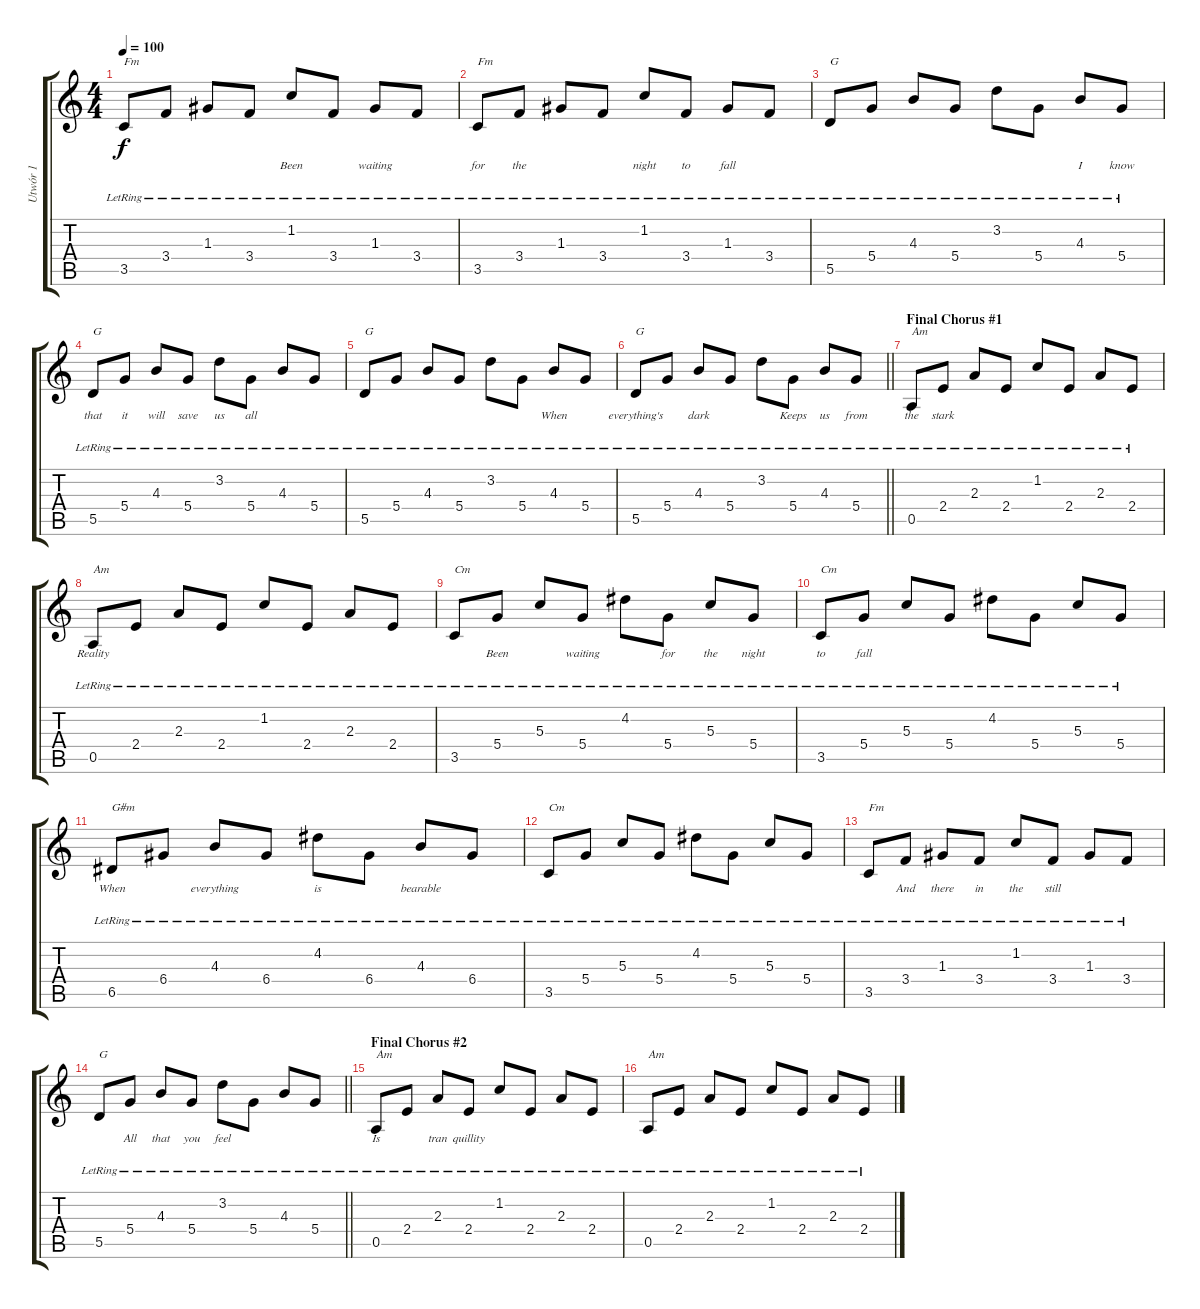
\track ("Utwór 1" "Utwór 1") {instrument acousticguitarsteel}
\staff {score tabs}
\tuning (E4 B3 G3 D3 A2 E2) {hide}
\ts (4 4)
\tempo 100
\clef g2
\ks c
3.5{lr}.8{txt "Fm" lyrics (0 "") lyrics (1 "") lyrics (2 "") lyrics (3 "") lyrics (4 "") dy f} 3.4{lr}.8{lyrics (0 "") lyrics (1 "") lyrics (2 "") lyrics (3 "") lyrics (4 "")} 1.3{lr}.8{lyrics (0 "") lyrics (1 "") lyrics (2 "") lyrics (3 "") lyrics (4 "")} 3.4{lr}.8{lyrics (0 "") lyrics (1 "") lyrics (2 "") lyrics (3 "") lyrics (4 "")} 1.2{lr}.8{lyrics (0 "Been") lyrics (1 "") lyrics (2 "") lyrics (3 "") lyrics (4 "")} 3.4{lr}.8{lyrics (0 "") lyrics (1 "") lyrics (2 "") lyrics (3 "") lyrics (4 "")} 1.3{lr}.8{lyrics (0 "waiting") lyrics (1 "") lyrics (2 "") lyrics (3 "") lyrics (4 "")} 3.4{lr}.8{lyrics (0 "") lyrics (1 "") lyrics (2 "") lyrics (3 "") lyrics (4 "")} |
3.5{lr}.8{txt "Fm" lyrics (0 "for") lyrics (1 "") lyrics (2 "") lyrics (3 "") lyrics (4 "")} 3.4{lr}.8{lyrics (0 "the") lyrics (1 "") lyrics (2 "") lyrics (3 "") lyrics (4 "")} 1.3{lr}.8{lyrics (0 "") lyrics (1 "") lyrics (2 "") lyrics (3 "") lyrics (4 "")} 3.4{lr}.8{lyrics (0 "") lyrics (1 "") lyrics (2 "") lyrics (3 "") lyrics (4 "")} 1.2{lr}.8{lyrics (0 "night") lyrics (1 "") lyrics (2 "") lyrics (3 "") lyrics (4 "")} 3.4{lr}.8{lyrics (0 "to") lyrics (1 "") lyrics (2 "") lyrics (3 "") lyrics (4 "")} 1.3{lr}.8{lyrics (0 "fall") lyrics (1 "") lyrics (2 "") lyrics (3 "") lyrics (4 "")} 3.4{lr}.8{lyrics (0 "") lyrics (1 "") lyrics (2 "") lyrics (3 "") lyrics (4 "")} |
5.5{lr}.8{txt "G" lyrics (0 "") lyrics (1 "") lyrics (2 "") lyrics (3 "") lyrics (4 "")} 5.4{lr}.8{lyrics (0 "") lyrics (1 "") lyrics (2 "") lyrics (3 "") lyrics (4 "")} 4.3{lr}.8{lyrics (0 "") lyrics (1 "") lyrics (2 "") lyrics (3 "") lyrics (4 "")} 5.4{lr}.8{lyrics (0 "") lyrics (1 "") lyrics (2 "") lyrics (3 "") lyrics (4 "")} 3.2{lr}.8{lyrics (0 "") lyrics (1 "") lyrics (2 "") lyrics (3 "") lyrics (4 "")} 5.4{lr}.8{lyrics (0 "") lyrics (1 "") lyrics (2 "") lyrics (3 "") lyrics (4 "")} 4.3{lr}.8{lyrics (0 "I") lyrics (1 "") lyrics (2 "") lyrics (3 "") lyrics (4 "")} 5.4{lr}.8{lyrics (0 "know") lyrics (1 "") lyrics (2 "") lyrics (3 "") lyrics (4 "")} |
5.5{lr}.8{txt "G" lyrics (0 "that") lyrics (1 "") lyrics (2 "") lyrics (3 "") lyrics (4 "")} 5.4{lr}.8{lyrics (0 "it") lyrics (1 "") lyrics (2 "") lyrics (3 "") lyrics (4 "")} 4.3{lr}.8{lyrics (0 "will") lyrics (1 "") lyrics (2 "") lyrics (3 "") lyrics (4 "")} 5.4{lr}.8{lyrics (0 "save") lyrics (1 "") lyrics (2 "") lyrics (3 "") lyrics (4 "")} 3.2{lr}.8{lyrics (0 "us") lyrics (1 "") lyrics (2 "") lyrics (3 "") lyrics (4 "")} 5.4{lr}.8{lyrics (0 "all") lyrics (1 "") lyrics (2 "") lyrics (3 "") lyrics (4 "")} 4.3{lr}.8{lyrics (0 "") lyrics (1 "") lyrics (2 "") lyrics (3 "") lyrics (4 "")} 5.4{lr}.8{lyrics (0 "") lyrics (1 "") lyrics (2 "") lyrics (3 "") lyrics (4 "")} |
5.5{lr}.8{txt "G" lyrics (0 "") lyrics (1 "") lyrics (2 "") lyrics (3 "") lyrics (4 "")} 5.4{lr}.8{lyrics (0 "") lyrics (1 "") lyrics (2 "") lyrics (3 "") lyrics (4 "")} 4.3{lr}.8{lyrics (0 "") lyrics (1 "") lyrics (2 "") lyrics (3 "") lyrics (4 "")} 5.4{lr}.8{lyrics (0 "") lyrics (1 "") lyrics (2 "") lyrics (3 "") lyrics (4 "")} 3.2{lr}.8{lyrics (0 "") lyrics (1 "") lyrics (2 "") lyrics (3 "") lyrics (4 "")} 5.4{lr}.8{lyrics (0 "") lyrics (1 "") lyrics (2 "") lyrics (3 "") lyrics (4 "")} 4.3{lr}.8{lyrics (0 "When") lyrics (1 "") lyrics (2 "") lyrics (3 "") lyrics (4 "")} 5.4{lr}.8{lyrics (0 "") lyrics (1 "") lyrics (2 "") lyrics (3 "") lyrics (4 "")} |
\barLineRight lightlight
5.5{lr}.8{txt "G" lyrics (0 "everything's") lyrics (1 "") lyrics (2 "") lyrics (3 "") lyrics (4 "")} 5.4{lr}.8{lyrics (0 "") lyrics (1 "") lyrics (2 "") lyrics (3 "") lyrics (4 "")} 4.3{lr}.8{lyrics (0 "dark") lyrics (1 "") lyrics (2 "") lyrics (3 "") lyrics (4 "")} 5.4{lr}.8{lyrics (0 "") lyrics (1 "") lyrics (2 "") lyrics (3 "") lyrics (4 "")} 3.2{lr}.8{lyrics (0 "") lyrics (1 "") lyrics (2 "") lyrics (3 "") lyrics (4 "")} 5.4{lr}.8{lyrics (0 "Keeps") lyrics (1 "") lyrics (2 "") lyrics (3 "") lyrics (4 "")} 4.3{lr}.8{lyrics (0 "us") lyrics (1 "") lyrics (2 "") lyrics (3 "") lyrics (4 "")} 5.4{lr}.8{lyrics (0 "from") lyrics (1 "") lyrics (2 "") lyrics (3 "") lyrics (4 "")} |
\section ("" "Final Chorus #1")
0.5{lr}.8{txt "Am" lyrics (0 "the") lyrics (1 "") lyrics (2 "") lyrics (3 "") lyrics (4 "")} 2.4{lr}.8{lyrics (0 "stark") lyrics (1 "") lyrics (2 "") lyrics (3 "") lyrics (4 "")} 2.3{lr}.8{lyrics (0 "") lyrics (1 "") lyrics (2 "") lyrics (3 "") lyrics (4 "")} 2.4{lr}.8{lyrics (0 "") lyrics (1 "") lyrics (2 "") lyrics (3 "") lyrics (4 "")} 1.2{lr}.8{lyrics (0 "") lyrics (1 "") lyrics (2 "") lyrics (3 "") lyrics (4 "")} 2.4{lr}.8{lyrics (0 "") lyrics (1 "") lyrics (2 "") lyrics (3 "") lyrics (4 "")} 2.3{lr}.8{lyrics (0 "") lyrics (1 "") lyrics (2 "") lyrics (3 "") lyrics (4 "")} 2.4{lr}.8{lyrics (0 "") lyrics (1 "") lyrics (2 "") lyrics (3 "") lyrics (4 "")} |
0.5{lr}.8{txt "Am" lyrics (0 "Reality") lyrics (1 "") lyrics (2 "") lyrics (3 "") lyrics (4 "")} 2.4{lr}.8{lyrics (0 "") lyrics (1 "") lyrics (2 "") lyrics (3 "") lyrics (4 "")} 2.3{lr}.8{lyrics (0 "") lyrics (1 "") lyrics (2 "") lyrics (3 "") lyrics (4 "")} 2.4{lr}.8{lyrics (0 "") lyrics (1 "") lyrics (2 "") lyrics (3 "") lyrics (4 "")} 1.2{lr}.8{lyrics (0 "") lyrics (1 "") lyrics (2 "") lyrics (3 "") lyrics (4 "")} 2.4{lr}.8{lyrics (0 "") lyrics (1 "") lyrics (2 "") lyrics (3 "") lyrics (4 "")} 2.3{lr}.8{lyrics (0 "") lyrics (1 "") lyrics (2 "") lyrics (3 "") lyrics (4 "")} 2.4{lr}.8{lyrics (0 "") lyrics (1 "") lyrics (2 "") lyrics (3 "") lyrics (4 "")} |
3.5{lr}.8{txt "Cm" lyrics (0 "") lyrics (1 "") lyrics (2 "") lyrics (3 "") lyrics (4 "")} 5.4{lr}.8{lyrics (0 "Been") lyrics (1 "") lyrics (2 "") lyrics (3 "") lyrics (4 "")} 5.3{lr}.8{lyrics (0 "") lyrics (1 "") lyrics (2 "") lyrics (3 "") lyrics (4 "")} 5.4{lr}.8{lyrics (0 "waiting") lyrics (1 "") lyrics (2 "") lyrics (3 "") lyrics (4 "")} 4.2{lr}.8{lyrics (0 "") lyrics (1 "") lyrics (2 "") lyrics (3 "") lyrics (4 "")} 5.4{lr}.8{lyrics (0 "for") lyrics (1 "") lyrics (2 "") lyrics (3 "") lyrics (4 "")} 5.3{lr}.8{lyrics (0 "the") lyrics (1 "") lyrics (2 "") lyrics (3 "") lyrics (4 "")} 5.4{lr}.8{lyrics (0 "night") lyrics (1 "") lyrics (2 "") lyrics (3 "") lyrics (4 "")} |
3.5{lr}.8{txt "Cm" lyrics (0 "to") lyrics (1 "") lyrics (2 "") lyrics (3 "") lyrics (4 "")} 5.4{lr}.8{lyrics (0 "fall") lyrics (1 "") lyrics (2 "") lyrics (3 "") lyrics (4 "")} 5.3{lr}.8{lyrics (0 "") lyrics (1 "") lyrics (2 "") lyrics (3 "") lyrics (4 "")} 5.4{lr}.8{lyrics (0 "") lyrics (1 "") lyrics (2 "") lyrics (3 "") lyrics (4 "")} 4.2{lr}.8{lyrics (0 "") lyrics (1 "") lyrics (2 "") lyrics (3 "") lyrics (4 "")} 5.4{lr}.8{lyrics (0 "") lyrics (1 "") lyrics (2 "") lyrics (3 "") lyrics (4 "")} 5.3{lr}.8{lyrics (0 "") lyrics (1 "") lyrics (2 "") lyrics (3 "") lyrics (4 "")} 5.4{lr}.8{lyrics (0 "") lyrics (1 "") lyrics (2 "") lyrics (3 "") lyrics (4 "")} |
6.5{lr}.8{txt "G#m" lyrics (0 "When") lyrics (1 "") lyrics (2 "") lyrics (3 "") lyrics (4 "")} 6.4{lr}.8{lyrics (0 "") lyrics (1 "") lyrics (2 "") lyrics (3 "") lyrics (4 "")} 4.3{lr}.8{lyrics (0 "everything") lyrics (1 "") lyrics (2 "") lyrics (3 "") lyrics (4 "")} 6.4{lr}.8{lyrics (0 "") lyrics (1 "") lyrics (2 "") lyrics (3 "") lyrics (4 "")} 4.2{lr}.8{lyrics (0 "is") lyrics (1 "") lyrics (2 "") lyrics (3 "") lyrics (4 "")} 6.4{lr}.8{lyrics (0 "") lyrics (1 "") lyrics (2 "") lyrics (3 "") lyrics (4 "")} 4.3{lr}.8{lyrics (0 "bearable") lyrics (1 "") lyrics (2 "") lyrics (3 "") lyrics (4 "")} 6.4{lr}.8{lyrics (0 "") lyrics (1 "") lyrics (2 "") lyrics (3 "") lyrics (4 "")} |
3.5{lr}.8{txt "Cm" lyrics (0 "") lyrics (1 "") lyrics (2 "") lyrics (3 "") lyrics (4 "")} 5.4{lr}.8{lyrics (0 "") lyrics (1 "") lyrics (2 "") lyrics (3 "") lyrics (4 "")} 5.3{lr}.8{lyrics (0 "") lyrics (1 "") lyrics (2 "") lyrics (3 "") lyrics (4 "")} 5.4{lr}.8{lyrics (0 "") lyrics (1 "") lyrics (2 "") lyrics (3 "") lyrics (4 "")} 4.2{lr}.8{lyrics (0 "") lyrics (1 "") lyrics (2 "") lyrics (3 "") lyrics (4 "")} 5.4{lr}.8{lyrics (0 "") lyrics (1 "") lyrics (2 "") lyrics (3 "") lyrics (4 "")} 5.3{lr}.8{lyrics (0 "") lyrics (1 "") lyrics (2 "") lyrics (3 "") lyrics (4 "")} 5.4{lr}.8{lyrics (0 "") lyrics (1 "") lyrics (2 "") lyrics (3 "") lyrics (4 "")} |
3.5{lr}.8{txt "Fm" lyrics (0 "") lyrics (1 "") lyrics (2 "") lyrics (3 "") lyrics (4 "")} 3.4{lr}.8{lyrics (0 "And") lyrics (1 "") lyrics (2 "") lyrics (3 "") lyrics (4 "")} 1.3{lr}.8{lyrics (0 "there") lyrics (1 "") lyrics (2 "") lyrics (3 "") lyrics (4 "")} 3.4{lr}.8{lyrics (0 "in") lyrics (1 "") lyrics (2 "") lyrics (3 "") lyrics (4 "")} 1.2{lr}.8{lyrics (0 "the") lyrics (1 "") lyrics (2 "") lyrics (3 "") lyrics (4 "")} 3.4{lr}.8{lyrics (0 "still") lyrics (1 "") lyrics (2 "") lyrics (3 "") lyrics (4 "")} 1.3{lr}.8{lyrics (0 "") lyrics (1 "") lyrics (2 "") lyrics (3 "") lyrics (4 "")} 3.4{lr}.8{lyrics (0 "") lyrics (1 "") lyrics (2 "") lyrics (3 "") lyrics (4 "")} |
\barLineRight lightlight
5.5{lr}.8{txt "G" lyrics (0 "") lyrics (1 "") lyrics (2 "") lyrics (3 "") lyrics (4 "")} 5.4{lr}.8{lyrics (0 "All") lyrics (1 "") lyrics (2 "") lyrics (3 "") lyrics (4 "")} 4.3{lr}.8{lyrics (0 "that") lyrics (1 "") lyrics (2 "") lyrics (3 "") lyrics (4 "")} 5.4{lr}.8{lyrics (0 "you") lyrics (1 "") lyrics (2 "") lyrics (3 "") lyrics (4 "")} 3.2{lr}.8{lyrics (0 "feel") lyrics (1 "") lyrics (2 "") lyrics (3 "") lyrics (4 "")} 5.4{lr}.8{lyrics (0 "") lyrics (1 "") lyrics (2 "") lyrics (3 "") lyrics (4 "")} 4.3{lr}.8{lyrics (0 "") lyrics (1 "") lyrics (2 "") lyrics (3 "") lyrics (4 "")} 5.4{lr}.8{lyrics (0 "") lyrics (1 "") lyrics (2 "") lyrics (3 "") lyrics (4 "")} |
\section ("" "Final Chorus #2")
0.5{lr}.8{txt "Am" lyrics (0 "Is") lyrics (1 "") lyrics (2 "") lyrics (3 "") lyrics (4 "")} 2.4{lr}.8{lyrics (0 "") lyrics (1 "") lyrics (2 "") lyrics (3 "") lyrics (4 "")} 2.3{lr}.8{lyrics (0 "tran") lyrics (1 "") lyrics (2 "") lyrics (3 "") lyrics (4 "")} 2.4{lr}.8{lyrics (0 "quillity") lyrics (1 "") lyrics (2 "") lyrics (3 "") lyrics (4 "")} 1.2{lr}.8{lyrics (0 "") lyrics (1 "") lyrics (2 "") lyrics (3 "") lyrics (4 "")} 2.4{lr}.8{lyrics (0 "") lyrics (1 "") lyrics (2 "") lyrics (3 "") lyrics (4 "")} 2.3{lr}.8{lyrics (0 "") lyrics (1 "") lyrics (2 "") lyrics (3 "") lyrics (4 "")} 2.4{lr}.8{lyrics (0 "") lyrics (1 "") lyrics (2 "") lyrics (3 "") lyrics (4 "")} |
0.5{lr}.8{txt "Am" lyrics (0 "") lyrics (1 "") lyrics (2 "") lyrics (3 "") lyrics (4 "")} 2.4{lr}.8{lyrics (0 "") lyrics (1 "") lyrics (2 "") lyrics (3 "") lyrics (4 "")} 2.3{lr}.8 2.4{lr}.8 1.2{lr}.8 2.4{lr}.8 2.3{lr}.8 2.4{lr}.8
